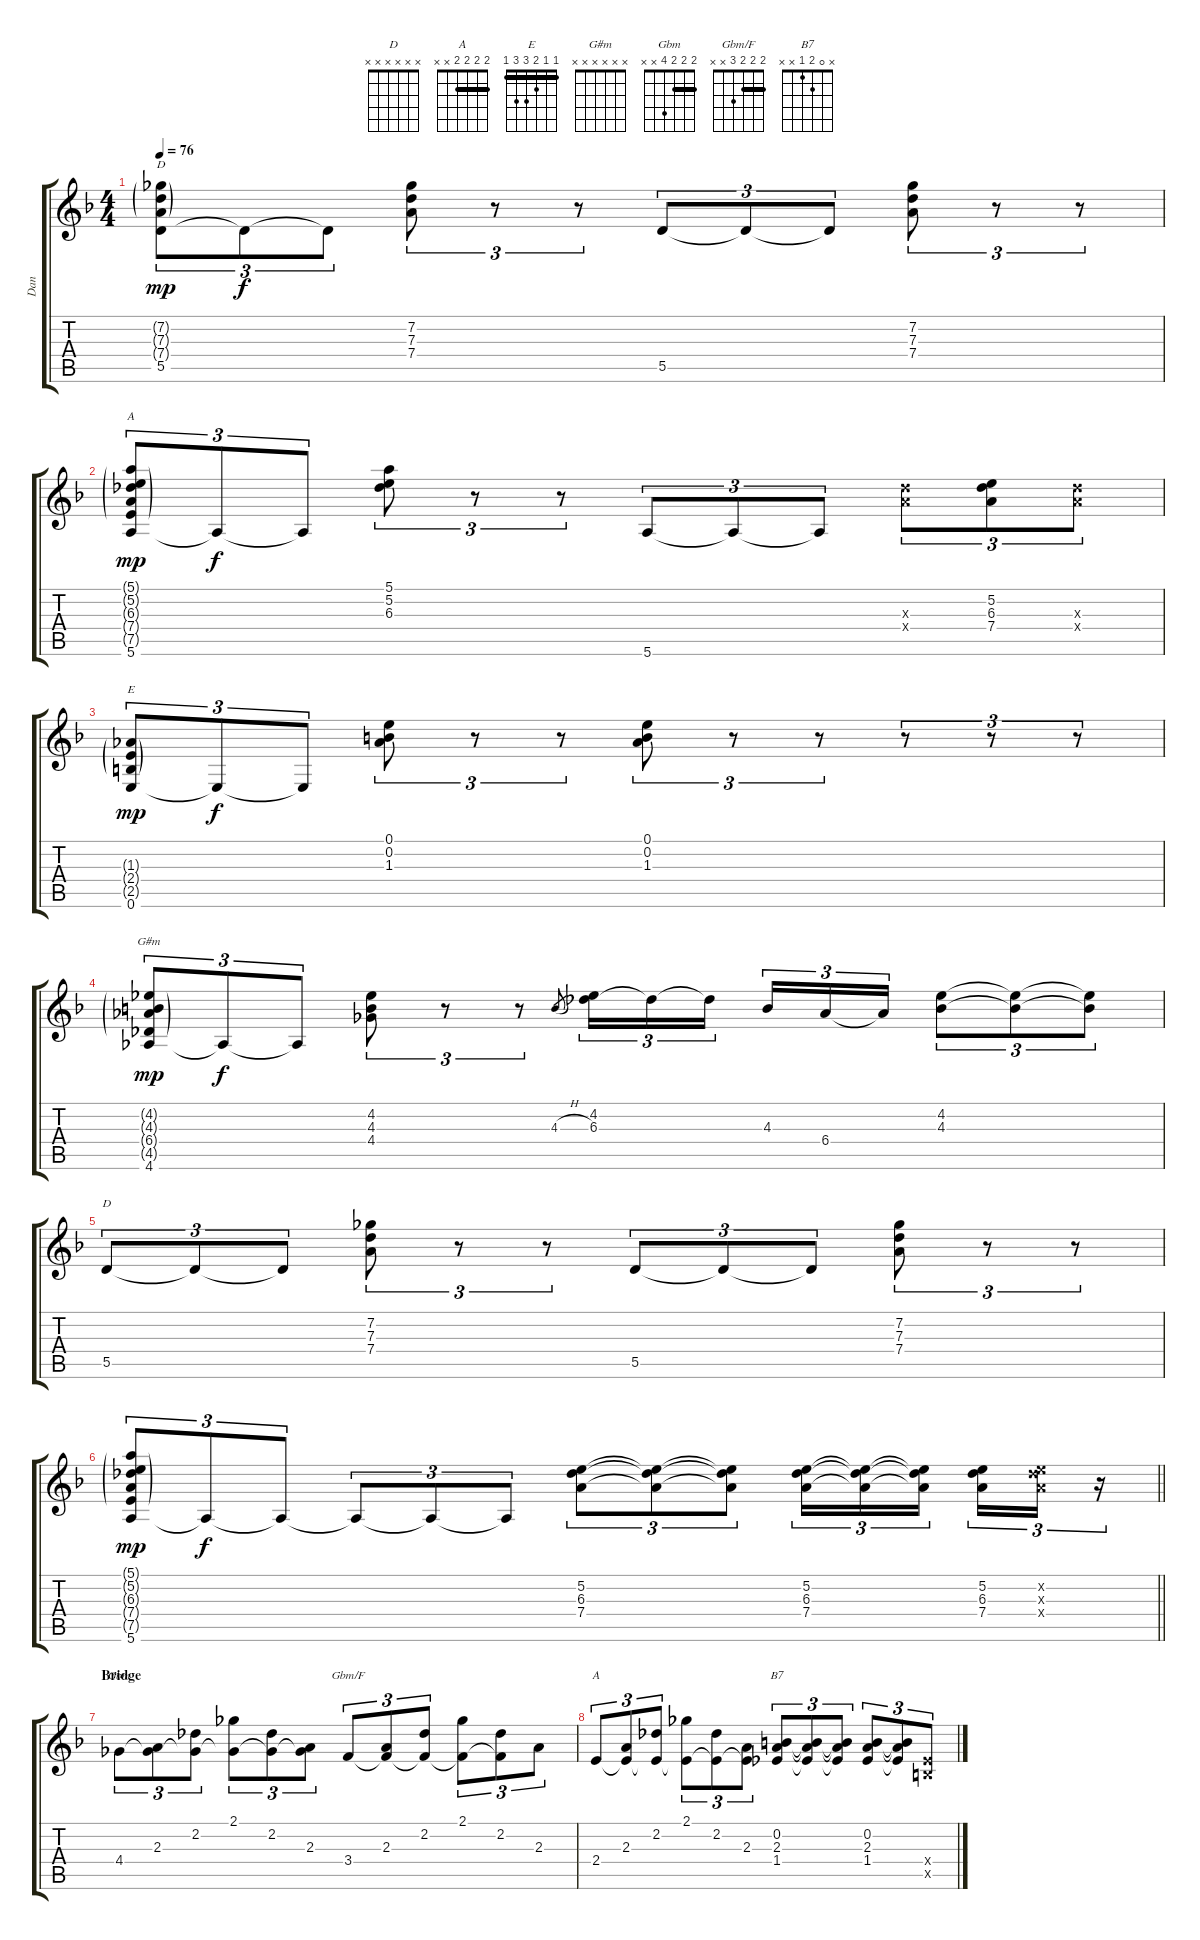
\track ("Dan" "Dan") {instrument electricguitarclean}
\staff {score tabs}
\tuning (E4 B3 G3 D3 A2 E2) {hide}
\chord ("D" 6 8 8 8 6 x) {firstfret 6 barre 6}
\chord ("A" x x x x x x)
\chord ("E" 1 1 2 3 3 1) {barre 1}
\chord ("G#m" x x x x x x)
\chord ("D" x x x x x x)
\chord ("Gbm" 2 2 2 4 x x) {barre 2}
\chord ("Gbm/F" 2 2 2 3 x x) {barre 2}
\chord ("A" 2 2 2 2 x x) {barre 2}
\chord ("B7" x 0 2 1 x x)
\ts (4 4)
\tempo 76
\clef g2
\ks f
(7.2{g} 7.3{g} 7.4{g} 5.5).8{tu (3 2) ch "D" dy mp} 5.5{t}.8{tu (3 2) dy f} 5.5{t}.8{tu (3 2)} (7.2 7.3 7.4).8{tu (3 2)} r.8{tu (3 2)} r.8{tu (3 2)} 5.5.8{tu (3 2)} 5.5{t}.8{tu (3 2)} 5.5{t}.8{tu (3 2)} (7.2 7.3 7.4).8{tu (3 2)} r.8{tu (3 2)} r.8{tu (3 2)} |
(5.1{g} 5.2{g} 6.3{g} 7.4{g} 7.5{g} 5.6).8{tu (3 2) ch "A" dy mp} 5.6{t}.8{tu (3 2) dy f} 5.6{t}.8{tu (3 2)} (5.1 5.2 6.3).8{tu (3 2)} r.8{tu (3 2)} r.8{tu (3 2)} 5.6.8{tu (3 2)} 5.6{t}.8{tu (3 2)} 5.6{t}.8{tu (3 2)} (6.3{x} 7.4{x}).8{tu (3 2)} (5.2 6.3 7.4).8{tu (3 2)} (6.3{x} 7.4{x}).8{tu (3 2)} |
(1.3{g} 2.4{g} 2.5{g} 0.6).8{tu (3 2) ch "E" dy mp} 0.6{t}.8{tu (3 2) dy f} 0.6{t}.8{tu (3 2)} (0.1 0.2 1.3).8{tu (3 2)} r.8{tu (3 2)} r.8{tu (3 2)} (0.1 0.2 1.3).8{tu (3 2)} r.8{tu (3 2)} r.8{tu (3 2)} r.8{tu (3 2)} r.8{tu (3 2)} r.8{tu (3 2)} |
(4.2{g} 4.3{g} 6.4{g} 4.5{g} 4.6).8{tu (3 2) ch "G#m" dy mp} 4.6{t}.8{tu (3 2) dy f} 4.6{t}.8{tu (3 2)} (4.2 4.3 4.4).8{tu (3 2)} r.8{tu (3 2)} r.8{tu (3 2)} 4.3{h}.8{gr} (4.2 6.3).16{tu (3 2)} 6.3{t}.16{tu (3 2)} 6.3{t}.16{tu (3 2) beam splitsecondary} 4.3.16{tu (3 2)} 6.4.16{tu (3 2)} 6.4{t}.16{tu (3 2)} (4.2 4.3).8{tu (3 2)} (4.2{t} 4.3{t}).8{tu (3 2)} (4.2{t} 4.3{t}).8{tu (3 2)} |
5.5.8{tu (3 2) ch "D"} 5.5{t}.8{tu (3 2)} 5.5{t}.8{tu (3 2)} (7.2 7.3 7.4).8{tu (3 2)} r.8{tu (3 2)} r.8{tu (3 2)} 5.5.8{tu (3 2)} 5.5{t}.8{tu (3 2)} 5.5{t}.8{tu (3 2)} (7.2 7.3 7.4).8{tu (3 2)} r.8{tu (3 2)} r.8{tu (3 2)} |
\barLineRight lightlight
(5.1{g} 5.2{g} 6.3{g} 7.4{g} 7.5{g} 5.6).8{tu (3 2) dy mp} 5.6{t}.8{tu (3 2) dy f} 5.6{t}.8{tu (3 2)} 5.6{t}.8{tu (3 2)} 5.6{t}.8{tu (3 2)} 5.6{t}.8{tu (3 2)} (5.2 6.3 7.4).8{tu (3 2)} (5.2{t} 6.3{t} 7.4{t}).8{tu (3 2)} (5.2{t} 6.3{t} 7.4{t}).8{tu (3 2)} (5.2 6.3 7.4).16{tu (3 2)} (5.2{t} 6.3{t} 7.4{t}).16{tu (3 2)} (5.2{t} 6.3{t} 7.4{t}).16{tu (3 2) beam splitsecondary} (5.2 6.3 7.4).16{tu (3 2)} (5.2{x} 6.3{x} 7.4{x}).16{tu (3 2)} r.16{tu (3 2)} |
\section ("" "Bridge")
4.4.8{tu (3 2) ch "Gbm"} (2.3 4.4{t}).8{tu (3 2)} (2.2 4.4{t}).8{tu (3 2)} (2.1 4.4{t}).8{tu (3 2)} (2.2 4.4{t}).8{tu (3 2)} (2.3 4.4{t}).8{tu (3 2)} 3.4.8{tu (3 2) ch "Gbm/F"} (2.3 3.4{t}).8{tu (3 2)} (2.2 3.4{t}).8{tu (3 2)} (2.1 3.4{t}).8{tu (3 2)} (2.2 3.4{t}).8{tu (3 2)} 2.3.8{tu (3 2)} |
2.4.8{tu (3 2) ch "A"} (2.3 2.4{t}).8{tu (3 2)} (2.2 2.4{t}).8{tu (3 2)} (2.1 2.4{t}).8{tu (3 2)} (2.2 2.4{t}).8{tu (3 2)} (2.3 2.4{t}).8{tu (3 2)} (0.2 2.3 1.4).8{tu (3 2) ch "B7"} (0.2{t} 2.3{t} 1.4{t}).8{tu (3 2)} (0.2{t} 2.3{t} 1.4{t}).8{tu (3 2)} (0.2 2.3 1.4).8{tu (3 2)} (0.2{t} 2.3{t} 1.4{t}).8{tu (3 2)} (1.4{x} 2.5{x}).8{tu (3 2)}
